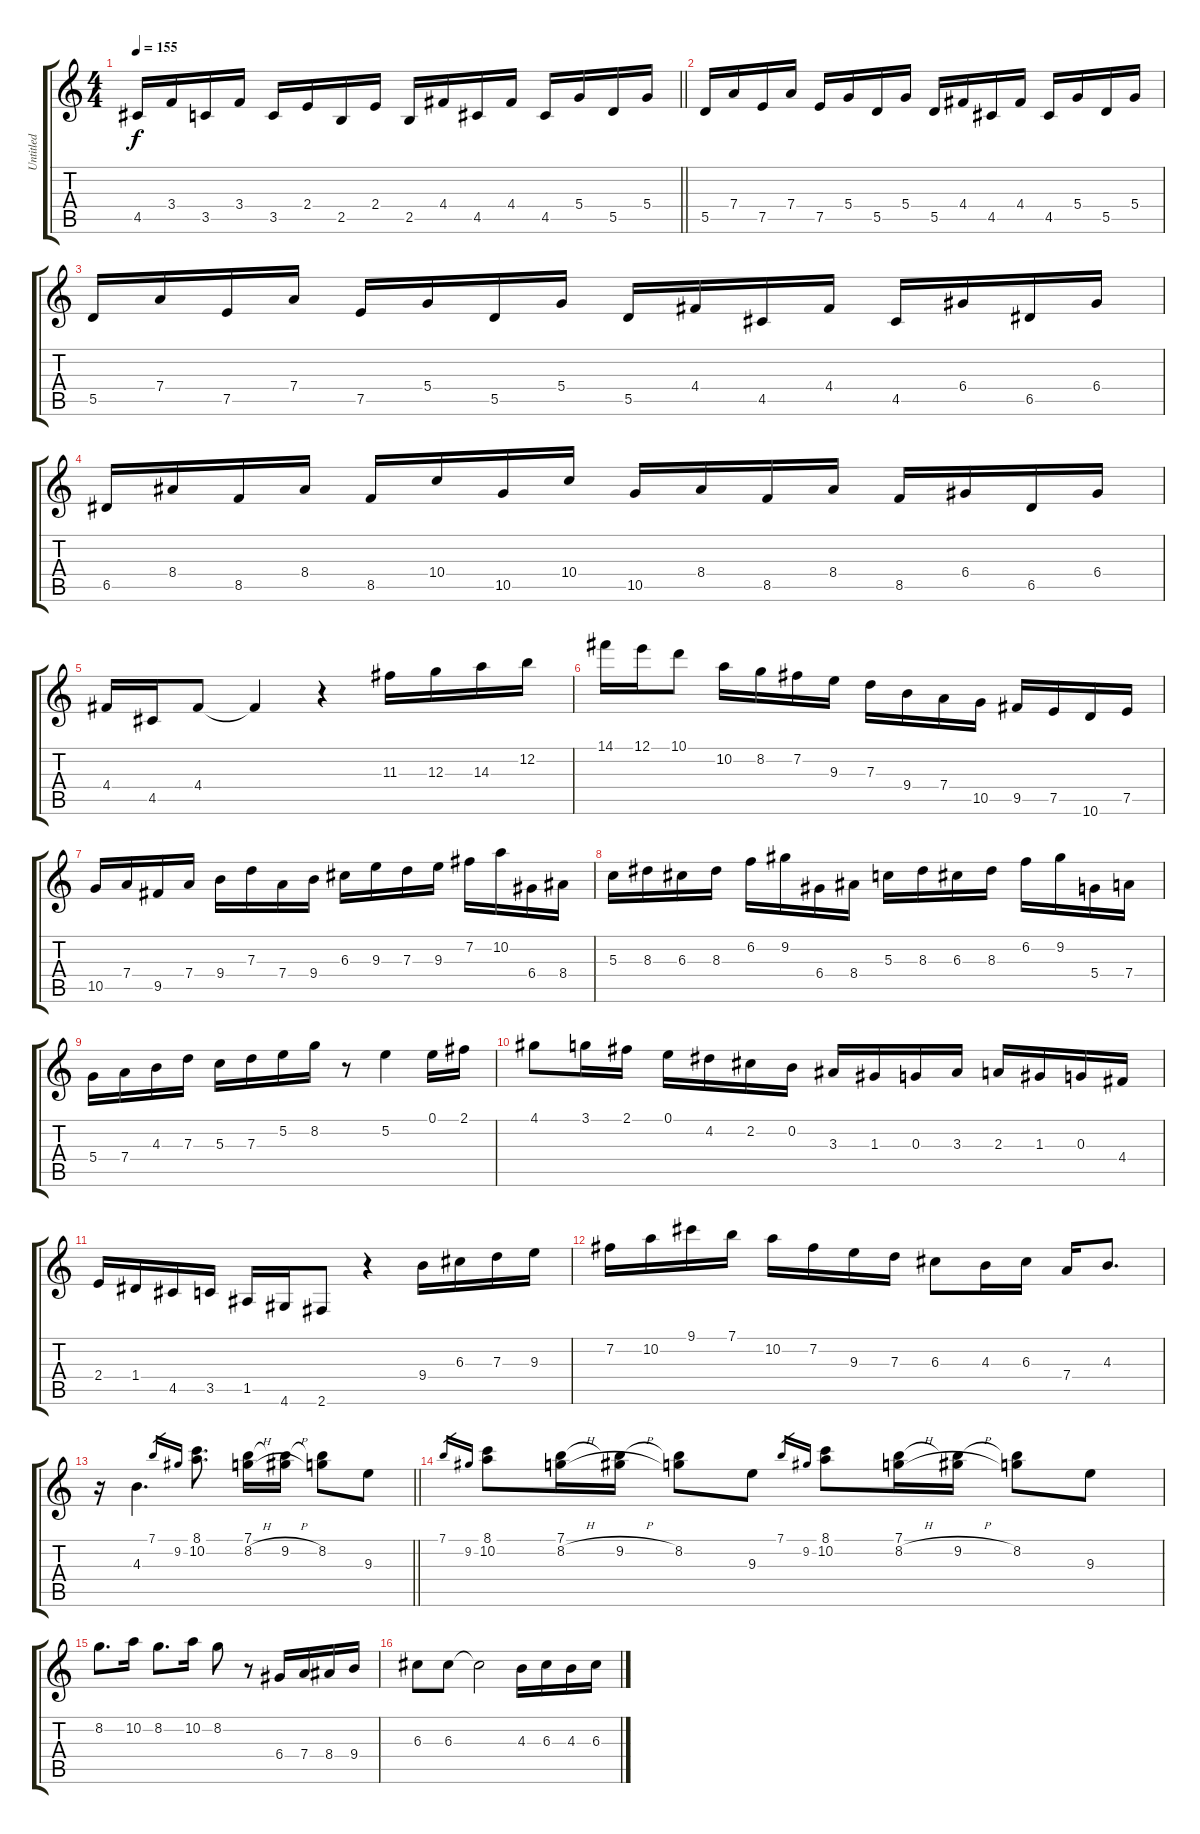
\track ("Untitled" "Untitled") {instrument acousticguitarsteel}
\staff {score tabs}
\tuning (E4 B3 G3 D3 A2 E2) {hide}
\ts (4 4)
\tempo 155
\clef g2
\barLineRight lightlight
\ks c
4.5.16{dy f} 3.4.16 3.5.16 3.4.16 3.5.16 2.4.16 2.5.16 2.4.16 2.5.16 4.4.16 4.5.16 4.4.16 4.5.16 5.4.16 5.5.16 5.4.16 |
5.5.16 7.4.16 7.5.16 7.4.16 7.5.16 5.4.16 5.5.16 5.4.16 5.5.16 4.4.16 4.5.16 4.4.16 4.5.16 5.4.16 5.5.16 5.4.16 |
5.5.16 7.4.16 7.5.16 7.4.16 7.5.16 5.4.16 5.5.16 5.4.16 5.5.16 4.4.16 4.5.16 4.4.16 4.5.16 6.4.16 6.5.16 6.4.16 |
6.5.16 8.4.16 8.5.16 8.4.16 8.5.16 10.4.16 10.5.16 10.4.16 10.5.16 8.4.16 8.5.16 8.4.16 8.5.16 6.4.16 6.5.16 6.4.16 |
4.4.16 4.5.16 4.4.8 4.4{t}.4 r.4 11.3.16 12.3.16 14.3.16 12.2.16 |
14.1.16 12.1.16 10.1.8 10.2.16 8.2.16 7.2.16 9.3.16 7.3.16 9.4.16 7.4.16 10.5.16 9.5.16 7.5.16 10.6.16 7.5.16 |
10.5.16 7.4.16 9.5.16 7.4.16 9.4.16 7.3.16 7.4.16 9.4.16 6.3.16 9.3.16 7.3.16 9.3.16 7.2.16 10.2.16 6.4.16 8.4.16 |
5.3.16 8.3.16 6.3.16 8.3.16 6.2.16 9.2.16 6.4.16 8.4.16 5.3.16 8.3.16 6.3.16 8.3.16 6.2.16 9.2.16 5.4.16 7.4.16 |
5.4.16 7.4.16 4.3.16 7.3.16 5.3.16 7.3.16 5.2.16 8.2.16 r.8 5.2.4 0.1.16 2.1.16 |
4.1.8 3.1.16 2.1.16 0.1.16 4.2.16 2.2.16 0.2.16 3.3.16 1.3.16 0.3.16 3.3.16 2.3.16 1.3.16 0.3.16 4.4.16 |
2.4.16 1.4.16 4.5.16 3.5.16 1.5.16 4.6.16 2.6.8 r.4 9.4.16 6.3.16 7.3.16 9.3.16 |
7.2.16 10.2.16 9.1.16 7.1.16 10.2.16 7.2.16 9.3.16 7.3.16 6.3.8 4.3.16 6.3.16 7.4.16 4.3.8{d} |
\barLineRight lightlight
r.16 4.3.4{d} 7.1.16{gr} 9.2.16{gr} (8.1 10.2).8{d} (7.1 8.2{h}).16 (7.1{t} 9.2{h}).16 (7.1{t} 8.2).8 9.3.8 |
7.1.16{gr} 9.2.16{gr} (8.1 10.2).8 (7.1 8.2{h}).16 (7.1{t} 9.2{h}).16 (7.1{t} 8.2).8 9.3.8 7.1.16{gr} 9.2.16{gr} (8.1 10.2).8 (7.1 8.2{h}).16 (7.1{t} 9.2{h}).16 (7.1{t} 8.2).8 9.3.8 |
8.2.8{d} 10.2.16 8.2.8{d} 10.2.16 8.2.8 r.8 6.4.16 7.4.16 8.4.16 9.4.16 |
6.3.8 6.3.8 6.3{t}.2 4.3.16 6.3.16 4.3.16 6.3.16
